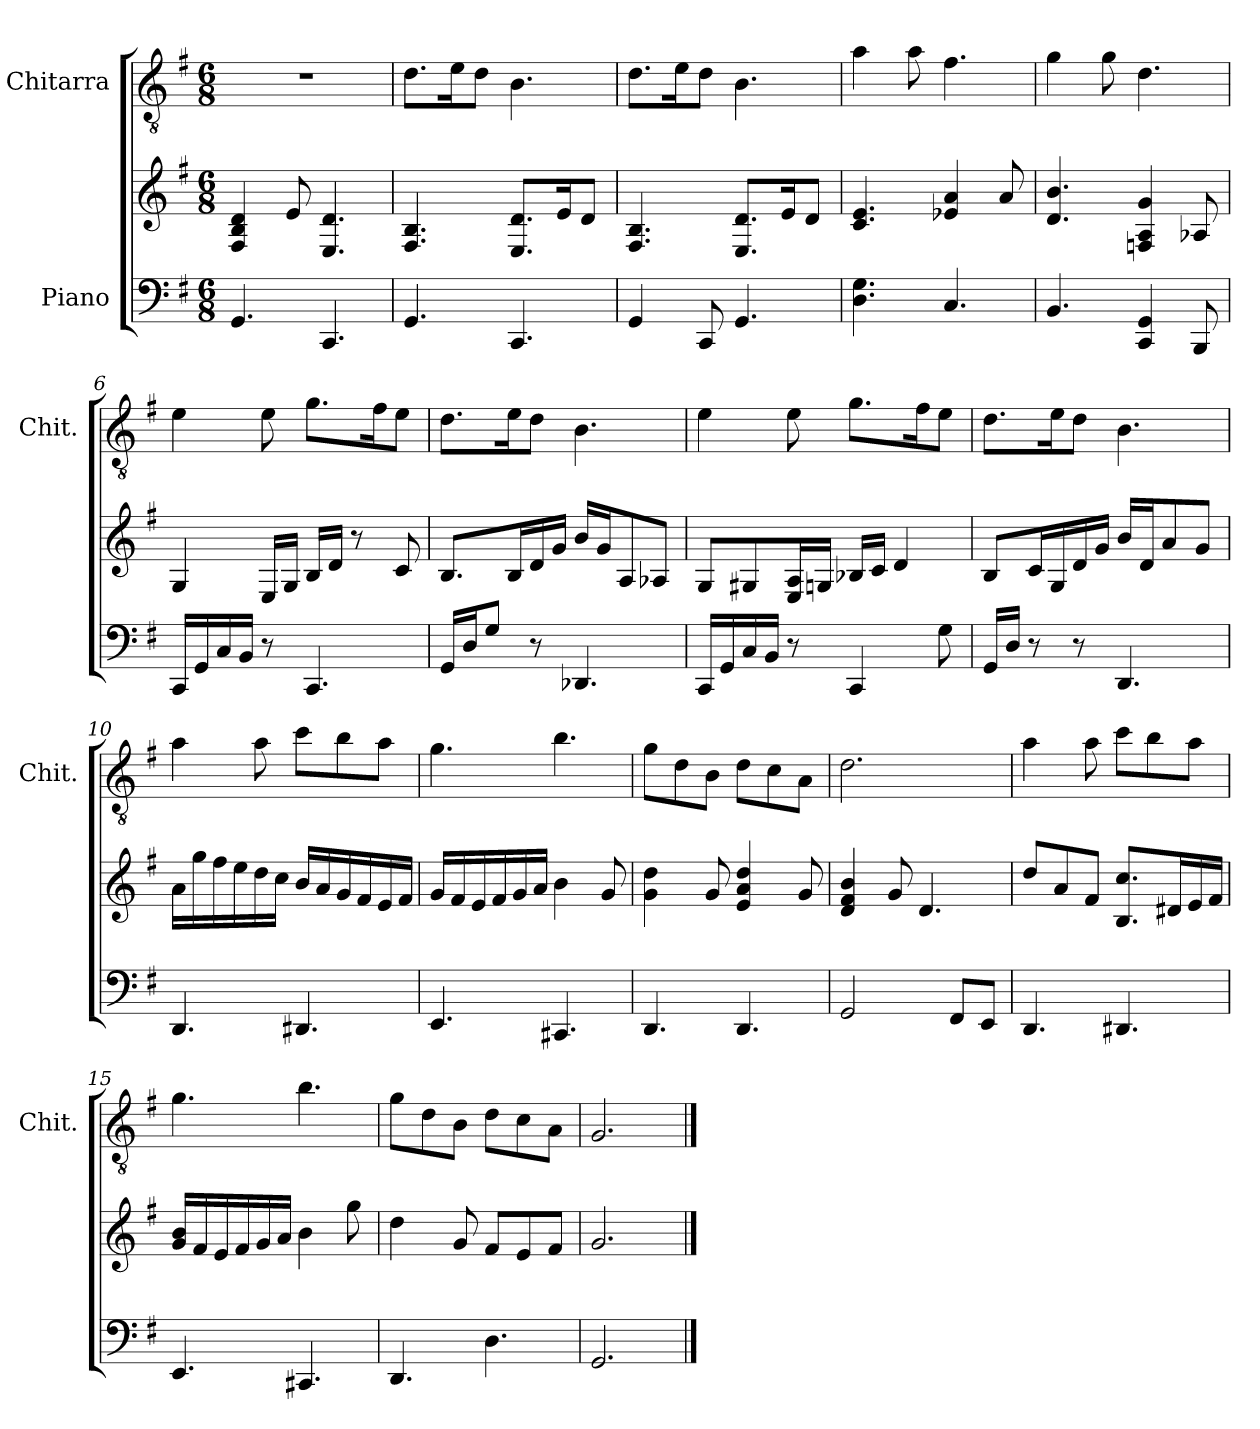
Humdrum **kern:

**kern	**kern	**kern
*part2	*part2	*part1
*staff3	*staff2	*staff1
*I"Piano	*	*I"Chitarra
*	*	*I'Chit.
*clefF4	*clefG2	*clefGv2
*k[f#]	*k[f#]	*k[f#]
*M6/8	*M6/8	*M6/8
*MM60	*MM60	*MM60
=1	=1	=1
4.GG/	4F#/ 4B/ 4d/	2.r
.	8e/	.
4.CC/	4.E/ 4.d/	.
=2	=2	=2
4.GG/	4.F#/ 4.B/	8.d\L
.	.	16e\K
.	.	8d\J
4.CC/	8.E/ 8.d/L	4.B\
.	16e/K	.
.	8d/J	.
=3	=3	=3
4GG/	4.F#/ 4.B/	8.d\L
.	.	16e\K
8CC/	.	8d\J
4.GG/	8.E/ 8.d/L	4.B\
.	16e/K	.
.	8d/J	.
=4	=4	=4
4.D\ 4.G\	4.c/ 4.e/	4a\
.	.	8a\
4.C/	4e-X/ 4a/	4.f#\
.	8a/	.
=5	=5	=5
4.BB/	4.d/ 4.b/	4g\
.	.	8g\
4CC/ 4GG/	4Fn/ 4A/ 4g/	4.d\
8BBB/	8A-X/	.
=6	=6	=6
16CC/LL	4G/	4e\
16GG/	.	.
16C/	.	.
16BB/JJ	.	.
8r	16E/LL	8e\
.	16G/JJ	.
4.CC/	16B/LL	8.g\L
.	16d/JJ	.
.	8r	.
.	.	16f#\K
.	8c/	8e\J
!!LO:LB:g=z
=7	=7	=7
16GG/LL	8.B/L	8.d\L
16D/J	.	.
8G/J	.	.
.	16B/L	16e\K
8r	16d/	8d\J
.	16g/JJ	.
4.DD-X/	16b/LL	4.B\
.	16g/J	.
.	8A/	.
.	8A-X/J	.
=8	=8	=8
16CC/LL	8G/L	4e\
16GG/	.	.
16C/	8G#X/	.
16BB/JJ	.	.
8r	16E/ 16A/L	8e\
.	16Gn/JJ	.
4CC/	16B-X/LL	8.g\L
.	16c/JJ	.
.	4d/	.
.	.	16f#\K
8G\	.	8e\J
=9	=9	=9
16GG/LL	8B/L	8.d\L
16D/JJ	.	.
8r	16c/L	.
.	16G/	16e\K
8r	16d/	8d\J
.	16g/JJ	.
4.DD/	16b/LL	4.B\
.	16d/J	.
.	8a/	.
.	8g/J	.
=10	=10	=10
4.DD/	16a\LL	4a\
.	16gg\	.
.	16ff#\	.
.	16ee\	.
.	16dd\	8a\
.	16cc\JJ	.
4.DD#X/	16b/LL	8cc\L
.	16a/	.
.	16g/	8b\
.	16f#/	.
.	16e/	8a\J
.	16f#/JJ	.
!!LO:LB:g=z
=11	=11	=11
4.EE/	16g/LL	4.g\
.	16f#/	.
.	16e/	.
.	16f#/	.
.	16g/	.
.	16a/JJ	.
4.CC#X/	4b\	4.b\
.	8g/	.
=12	=12	=12
4.DD/	4g\ 4dd\	8g\L
.	.	8d\
.	8g/	8B\J
4.DD/	4e/ 4a/ 4dd/	8d\L
.	.	8c\
.	8g/	8A\J
=13	=13	=13
2GG/	4d/ 4f#/ 4b/	2.d\
.	8g/	.
.	4.d/	.
8FF#/L	.	.
8EE/J	.	.
=14	=14	=14
4.DD/	8dd/L	4a\
.	8a/	.
.	8f#/J	8a\
4.DD#X/	8.B/ 8.cc/L	8cc\L
.	.	8b\
.	16d#X/L	.
.	16e/	8a\J
.	16f#/JJ	.
=15	=15	=15
4.EE/	16g/ 16b/LL	4.g\
.	16f#/	.
.	16e/	.
.	16f#/	.
.	16g/	.
.	16a/JJ	.
4.CC#X/	4b\	4.b\
.	8gg\	.
=16	=16	=16
4.DD/	4dd\	8g\L
.	.	8d\
.	8g/	8B\J
4.D\	8f#/L	8d\L
.	8e/	8c\
.	8f#/J	8A\J
=17	=17	=17
2.GG/	2.g/	2.G/
==	==	==
*-	*-	*-
